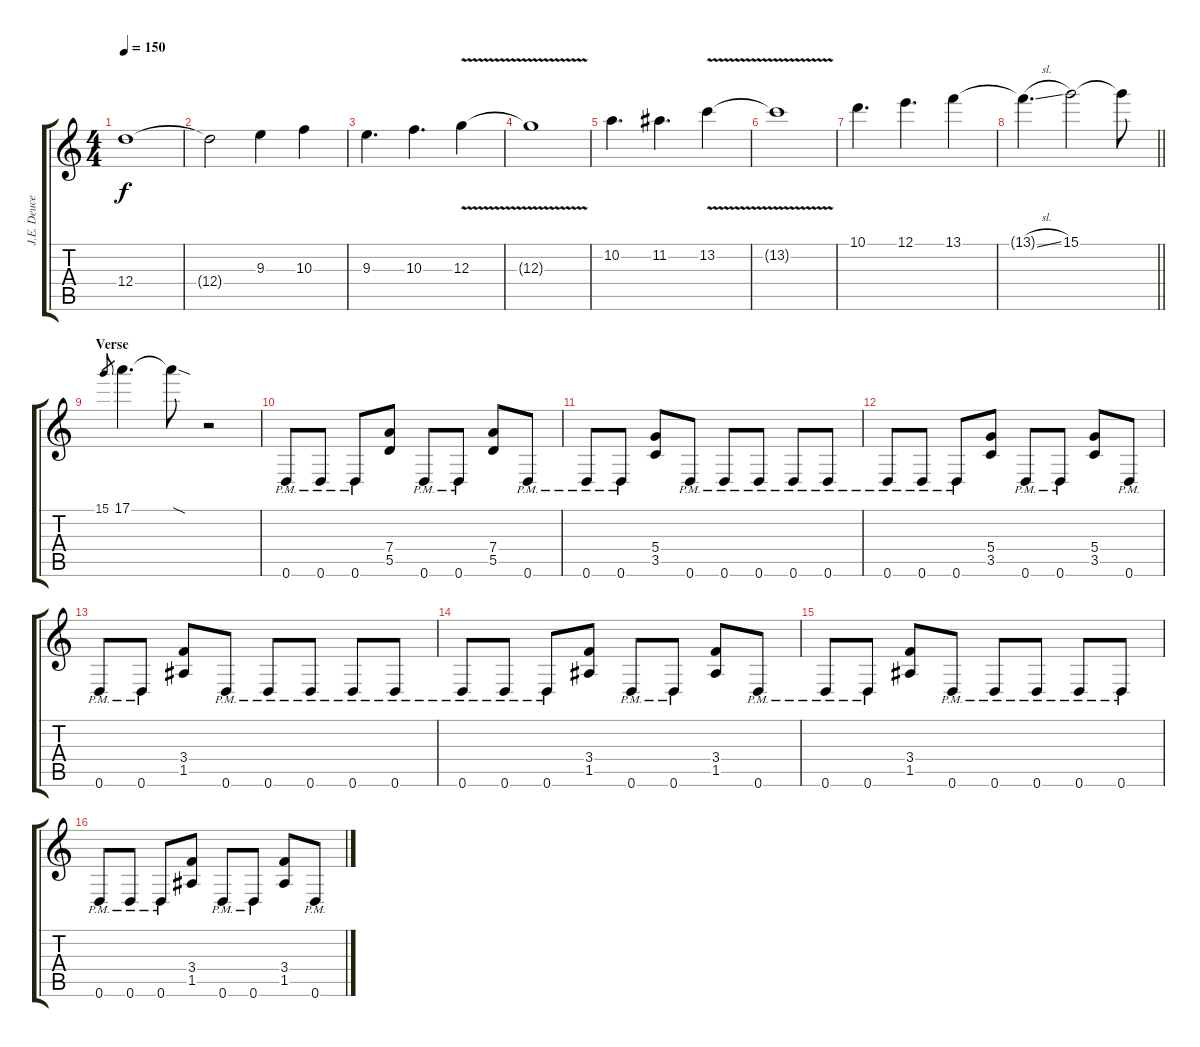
\track ("J.E. Deuce" "J.E. Deuce") {instrument overdrivenguitar}
\staff {score tabs}
\tuning (E4 B3 G3 D3 A2 D2) {hide}
\ts (4 4)
\tempo 150
\clef g2
\ks c
12.4{t}.1{dy f} |
12.4{t}.2 9.3.4 10.3.4 |
9.3.4{d} 10.3.4{d} 12.3{v}.4 |
12.3{t}.1 |
10.2.4{d} 11.2.4{d} 13.2{v}.4 |
13.2{t}.1 |
10.1.4{d} 12.1.4{d} 13.1.4 |
\barLineRight lightlight
13.1{sl t}.4{d} 15.1.2 15.1{t}.8 |
\section ("" "Verse")
15.1.8{gr} 17.1.4{d} 17.1{sod t}.8 r.2 |
0.6{pm}.8 0.6{pm}.8 0.6{pm}.8 (7.4 5.5).8 0.6{pm}.8 0.6{pm}.8 (7.4 5.5).8 0.6{pm}.8 |
0.6{pm}.8 0.6{pm}.8 (5.4 3.5).8 0.6{pm}.8 0.6{pm}.8 0.6{pm}.8 0.6{pm}.8 0.6{pm}.8 |
0.6{pm}.8 0.6{pm}.8 0.6{pm}.8 (5.4 3.5).8 0.6{pm}.8 0.6{pm}.8 (5.4 3.5).8 0.6{pm}.8 |
0.6{pm}.8 0.6{pm}.8 (3.4 1.5).8 0.6{pm}.8 0.6{pm}.8 0.6{pm}.8 0.6{pm}.8 0.6{pm}.8 |
0.6{pm}.8 0.6{pm}.8 0.6{pm}.8 (3.4 1.5).8 0.6{pm}.8 0.6{pm}.8 (3.4 1.5).8 0.6{pm}.8 |
0.6{pm}.8 0.6{pm}.8 (3.4 1.5).8 0.6{pm}.8 0.6{pm}.8 0.6{pm}.8 0.6{pm}.8 0.6{pm}.8 |
0.6{pm}.8 0.6{pm}.8 0.6{pm}.8 (3.4 1.5).8 0.6{pm}.8 0.6{pm}.8 (3.4 1.5).8 0.6{pm}.8
